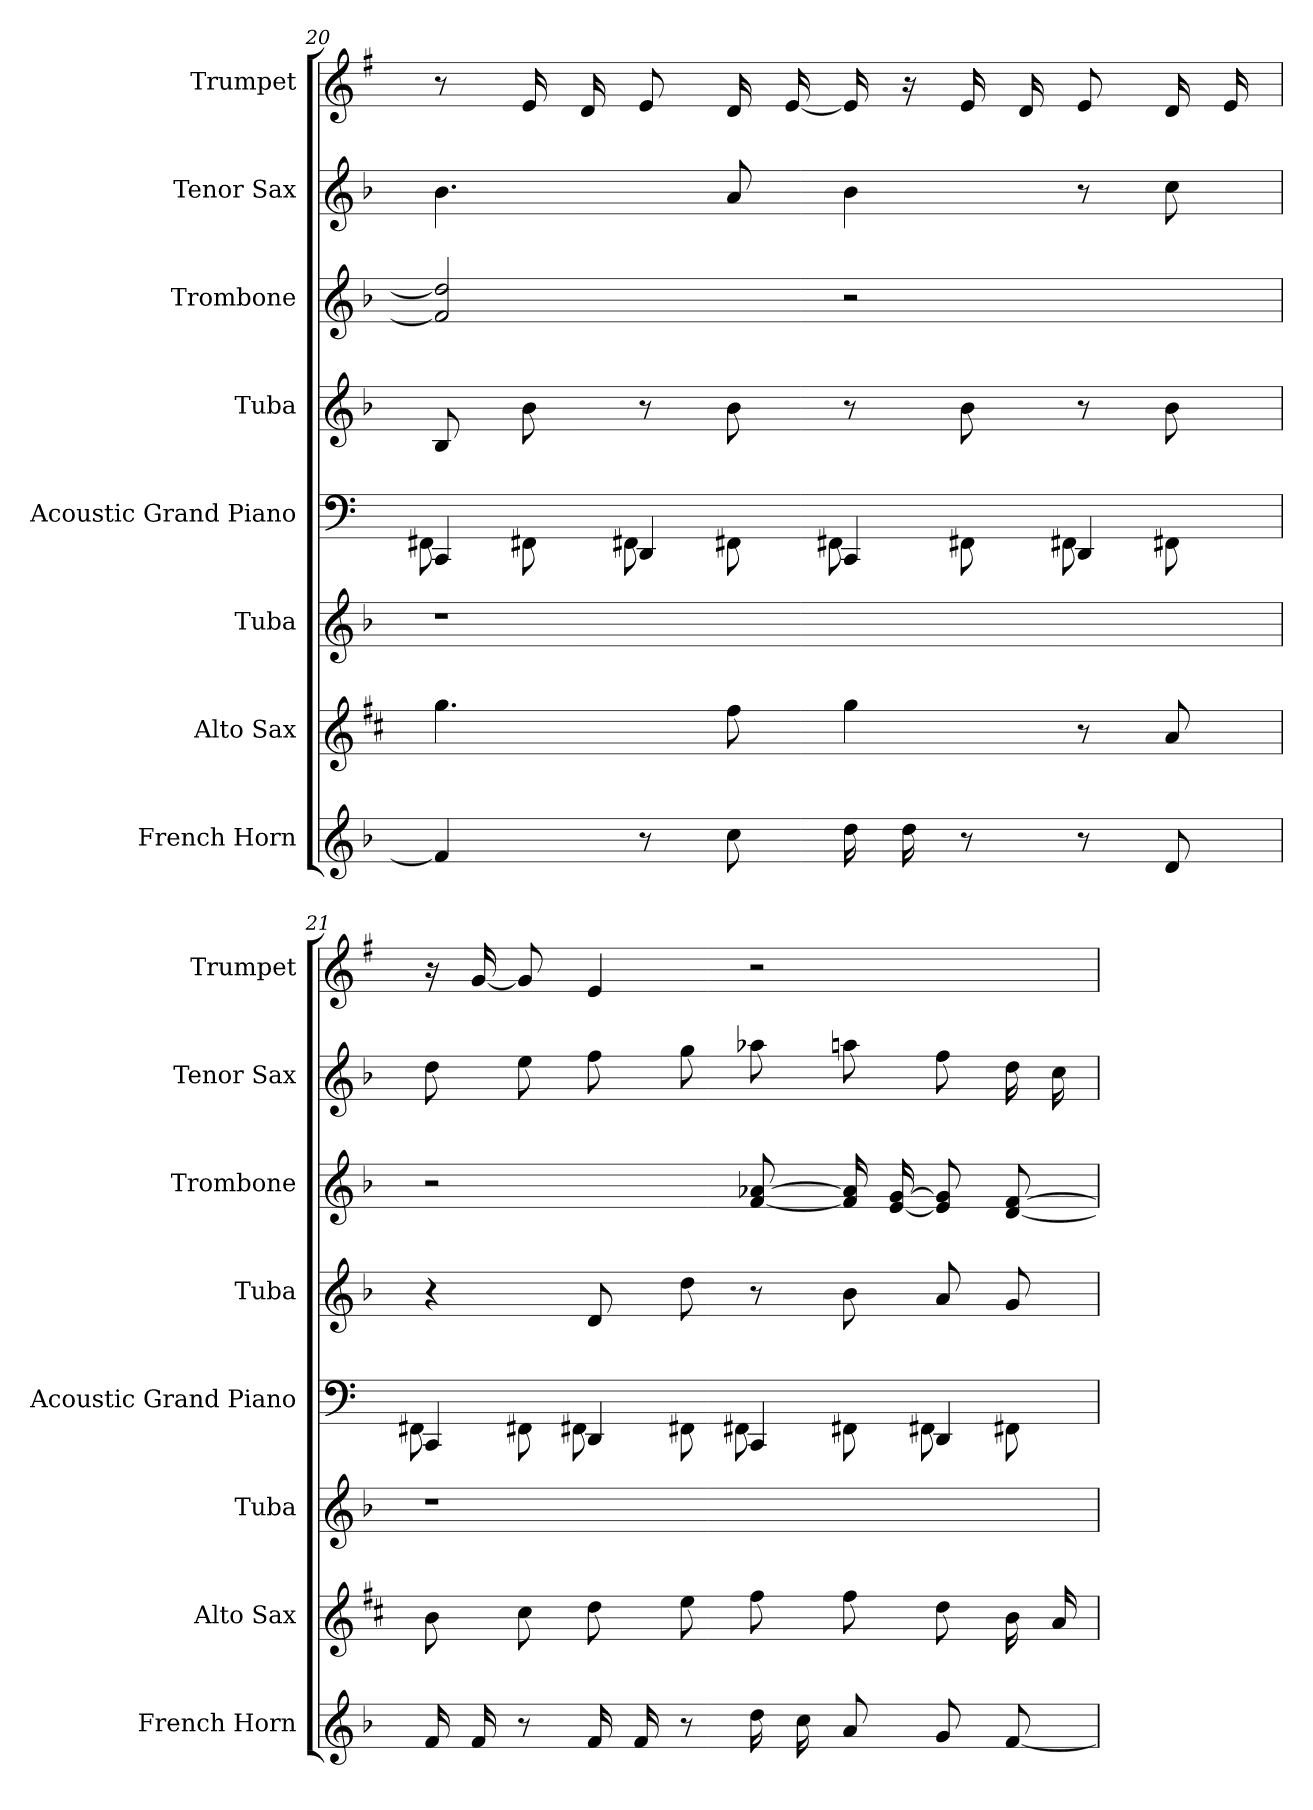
**kern	**kern	**kern	**kern	**kern	**kern	**kern	**kern
*part8	*part7	*part6	*part5	*part4	*part3	*part2	*part1
*staff8	*staff7	*staff6	*staff5	*staff4	*staff3	*staff2	*staff1
*I"French Horn	*I"Alto Sax	*I"Tuba	*I"Acoustic Grand Piano	*I"Tuba	*I"Trombone	*I"Tenor Sax	*I"Trumpet
*I'French Horn	*I'Alto Sax	*I'Tuba	*I'Acoustic Grand Piano	*I'Tuba	*I'Trombone	*I'Tenor Sax	*I'Trumpet
*clefG2	*clefG2	*clefG2	*clefF4	*clefG2	*clefG2	*clefG2	*clefG2
*ITrd8c14	*ITrd5c9	*ITrd15c26	*	*ITrd15c26	*ITrd8c14	*ITrd8c14	*ITrd1c2
*k[b-]	*k[b-]	*k[b-]	*	*k[b-]	*k[b-]	*k[b-]	*k[b-]
=20	=20	=20	=20	=20	=20	=20	=20
*	*	*	*^	*	*	*	*
4F]	4.b-	1r	4CC	8FF#X	8BBB-	2F] 2d]	4.B-	8r
.	.	.	.	8FF#X	8BB-	.	.	16d
.	.	.	.	.	.	.	.	16c
8r	.	.	4DD	8FF#X	8r	.	.	8d
8c	8a	.	.	8FF#X	8BB-	.	8A	16c
.	.	.	.	.	.	.	.	[16d
16d	4b-	.	4CC	8FF#X	8r	2r	4B-	16d]
16d	.	.	.	.	.	.	.	16r
8r	.	.	.	8FF#X	8BB-	.	.	16d
.	.	.	.	.	.	.	.	16c
8r	8r	.	4DD	8FF#X	8r	.	8r	8d
8D	8c	.	.	8FF#X	8BB-	.	8c	16c
.	.	.	.	.	.	.	.	16d
=21	=21	=21	=21	=21	=21	=21	=21	=21
16F	8d	1r	4CC	8FF#X	4r	2r	8d	16r
16F	.	.	.	.	.	.	.	[16f
8r	8e	.	.	8FF#X	.	.	8e	8f]
16F	8f	.	4DD	8FF#X	8DD	.	8f	4d
16F	.	.	.	.	.	.	.	.
8r	8g	.	.	8FF#X	8D	.	8g	.
16d	8a	.	4CC	8FF#X	8r	[8F [8A-X	8a-X	2r
16c	.	.	.	.	.	.	.	.
8A	8a	.	.	8FF#X	8BB-	16F] 16A-]	8an	.
.	.	.	.	.	.	[16E [16G	.	.
8G	8f	.	4DD	8FF#X	8AA	8E] 8G]	8f	.
[8F	16d	.	.	8FF#X	8GG	[8D [8F	16d	.
.	16c	.	.	.	.	.	16c	.
*	*	*	*v	*v	*	*	*	*
=	=	=	=	=	=	=	=
*-	*-	*-	*-	*-	*-	*-	*-
